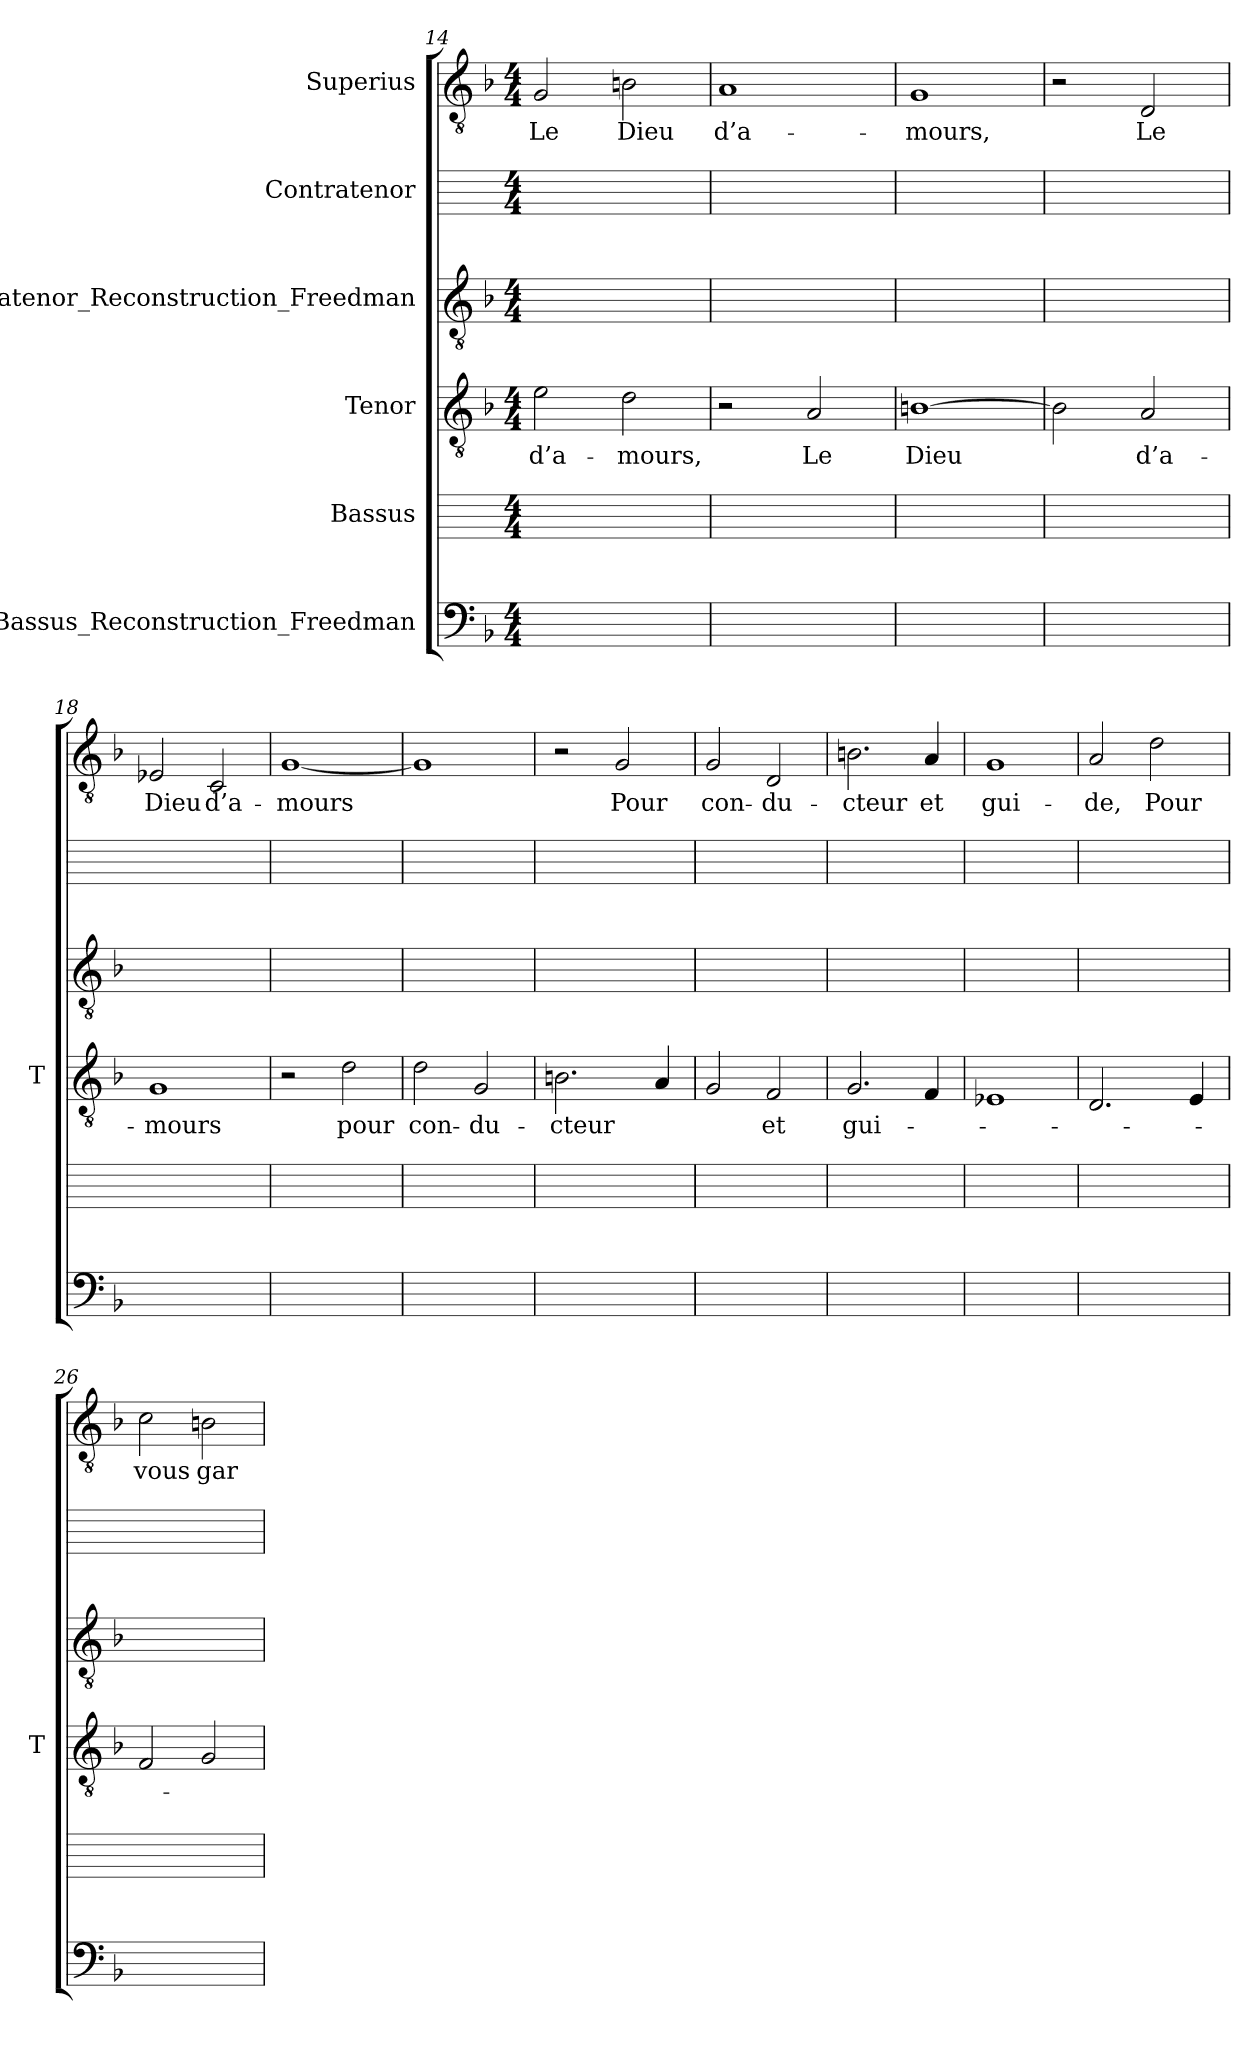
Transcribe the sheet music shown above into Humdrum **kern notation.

**kern	**kern	**kern	**text	**kern	**kern	**kern	**text
*part6	*part5	*part4	*part4	*part3	*part2	*part1	*part1
*staff6	*staff5	*staff4	*staff4	*staff3	*staff2	*staff1	*staff1
*I"Bassus_Reconstruction_Freedman	*I"Bassus	*I"Tenor	*	*I"Contratenor_Reconstruction_Freedman	*I"Contratenor	*I"Superius	*
*	*	*I'T	*	*	*	*	*
*clefF4	*	*clefGv2	*	*clefGv2	*	*clefGv2	*
*k[b-]	*	*k[b-]	*	*k[b-]	*	*k[b-]	*
*F:	*	*F:	*	*F:	*	*F:	*
*M4/4	*M4/4	*M4/4	*	*M4/4	*M4/4	*M4/4	*
=14	=14	=14	=14	=14	=14	=14	=14
1ryy	1ryy	2e	d’a-	1ryy	1ryy	2G	-Le
.	.	2d	-mours,	.	.	2B	-Dieu
=15	=15	=15	=15	=15	=15	=15	=15
1ryy	1ryy	2r	.	1ryy	1ryy	1A	d’a-
.	.	2A	-Le	.	.	.	.
=16	=16	=16	=16	=16	=16	=16	=16
1ryy	1ryy	[1B	-Dieu	1ryy	1ryy	1G	-mours,
!!LO:PB:g=z
=17	=17	=17	=17	=17	=17	=17	=17
1ryy	1ryy	2B]	.	1ryy	1ryy	2r	.
.	.	2A	d’a-	.	.	2D	-Le
=18	=18	=18	=18	=18	=18	=18	=18
1ryy	1ryy	1G	-mours	1ryy	1ryy	2E-X	-Dieu
.	.	.	.	.	.	2C	d’a-
=19	=19	=19	=19	=19	=19	=19	=19
1ryy	1ryy	2r	.	1ryy	1ryy	[1G	-mours
.	.	2d	-pour	.	.	.	.
=20	=20	=20	=20	=20	=20	=20	=20
1ryy	1ryy	2d	con-	1ryy	1ryy	1G]	.
.	.	2G	du-	.	.	.	.
=21	=21	=21	=21	=21	=21	=21	=21
1ryy	1ryy	2.B	-cteur	1ryy	1ryy	2r	.
.	.	.	.	.	.	2G	-Pour
.	.	4A	.	.	.	.	.
=22	=22	=22	=22	=22	=22	=22	=22
1ryy	1ryy	2G	.	1ryy	1ryy	2G	con-
.	.	2F	-et	.	.	2D	du-
=23	=23	=23	=23	=23	=23	=23	=23
1ryy	1ryy	2.G	gui-	1ryy	1ryy	2.B	-cteur
.	.	4F	.	.	.	4A	-et
=24	=24	=24	=24	=24	=24	=24	=24
1ryy	1ryy	1E-X	.	1ryy	1ryy	1G	gui-
=25	=25	=25	=25	=25	=25	=25	=25
1ryy	1ryy	2.D	.	1ryy	1ryy	2A	-de,
.	.	.	.	.	.	2d	-Pour
.	.	4E	.	.	.	.	.
=26	=26	=26	=26	=26	=26	=26	=26
1ryy	1ryy	2F	.	1ryy	1ryy	2c	-vous
.	.	2G	.	.	.	2B	gar-
=	=	=	=	=	=	=	=
*-	*-	*-	*-	*-	*-	*-	*-
